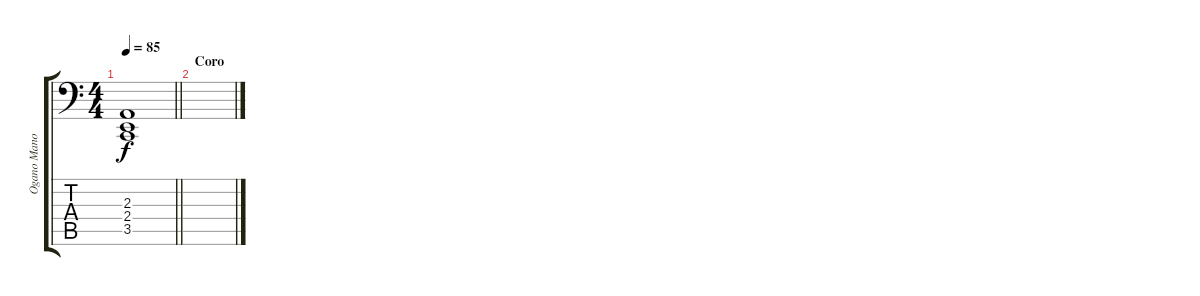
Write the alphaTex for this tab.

\track ("Ogano Mano Izq" "Ogano Mano") {instrument drawbarorgan}
\staff {score tabs}
\tuning (E3 B2 G2 D2 A1 E1) {hide}
\ts (4 4)
\tempo 85
\clef f4
\barLineRight lightlight
\ks c
(2.3{t} 2.4{t} 3.5{t}).1{dy f} |
\section ("" "Coro")
